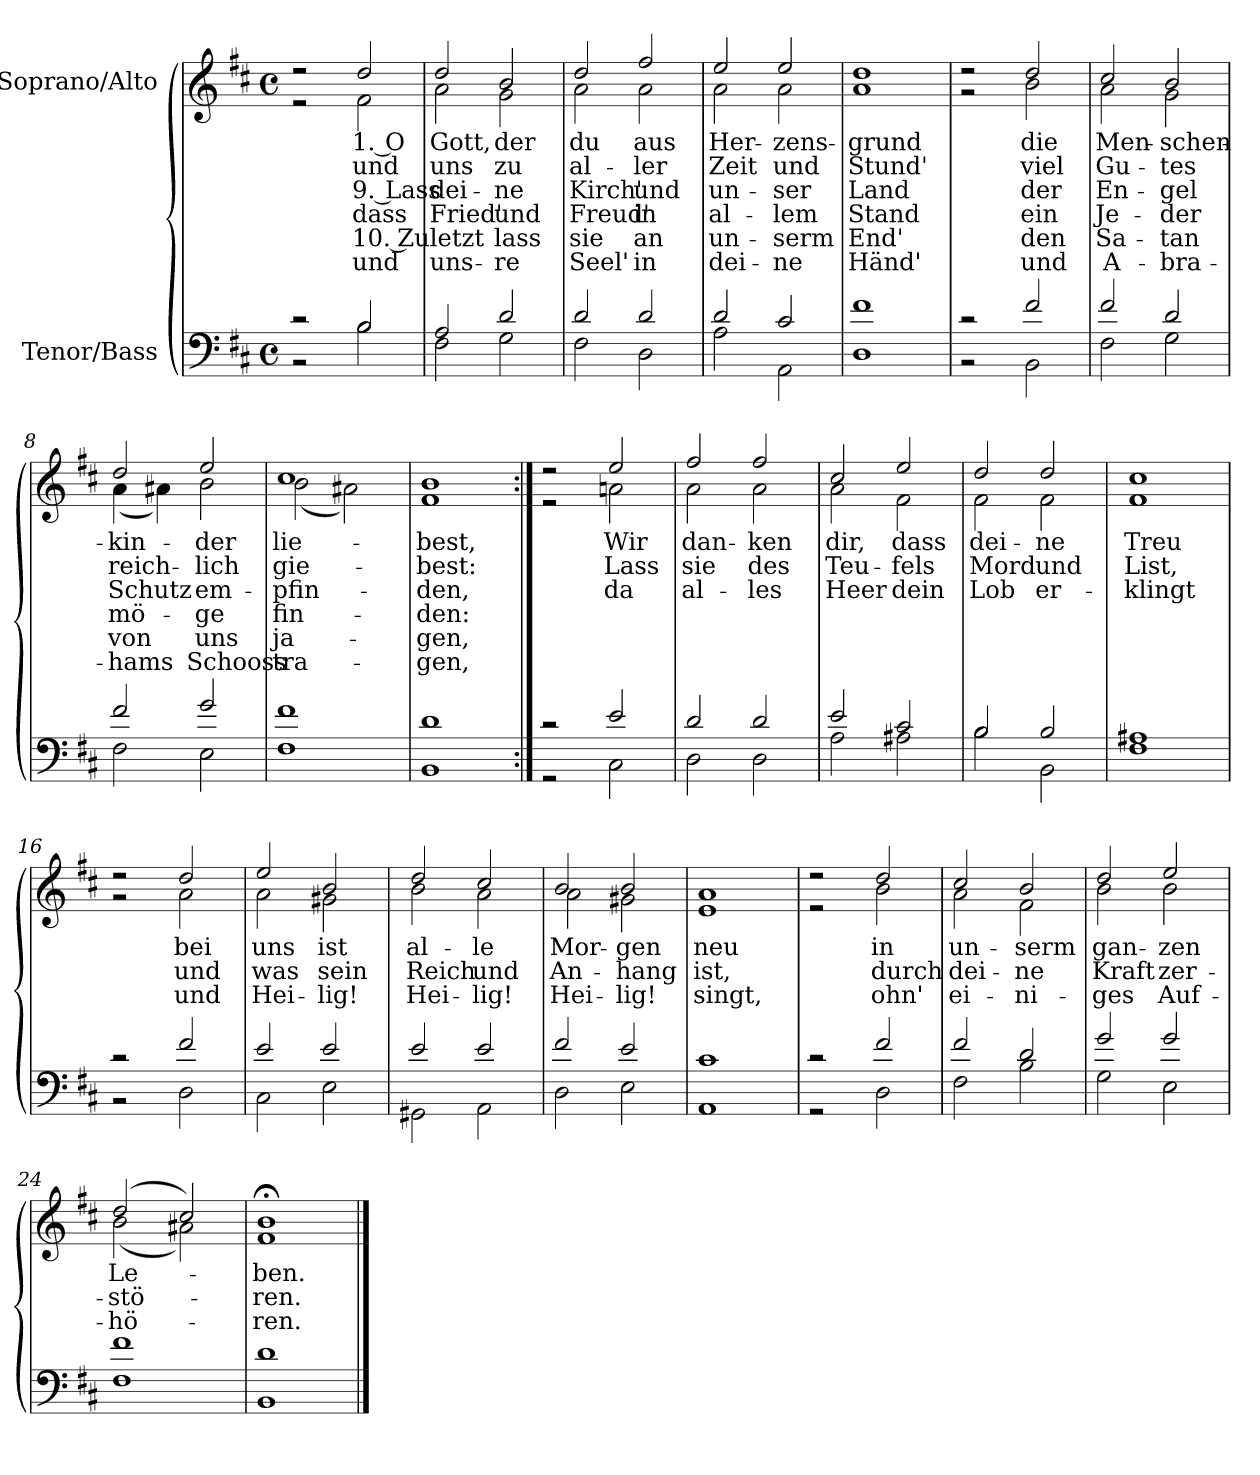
**kern	**kern	**text	**text	**text	**text	**text	**text
*part2	*part1	*part1	*part1	*part1	*part1	*part1	*part1
*staff2	*staff1	*staff1	*staff1	*staff1	*staff1	*staff1	*staff1
*I"Tenor/Bass	*I"Soprano/Alto	*	*	*	*	*	*
*clefF4	*clefG2	*	*	*	*	*	*
*k[f#c#]	*k[f#c#]	*	*	*	*	*	*
*M4/4	*M4/4	*	*	*	*	*	*
*met(c)	*met(c)	*	*	*	*	*	*
=1	=1	=1	=1	=1	=1	=1	=1
*^	*^	*	*	*	*	*	*
2r	2r	2r	2r	.	.	.	.	.	.
!	!	!	!	!LO:LY:b	!LO:LY:b	!LO:LY:b	!LO:LY:b	!LO:LY:b	!LO:LY:b
2B/	2B\	2dd/	2f#\	1. O	und	9. Lass	dass	10. Zu-	und
=2	=2	=2	=2	=2	=2	=2	=2	=2	=2
!	!	!	!	!LO:LY:b	!LO:LY:b	!LO:LY:b	!LO:LY:b	!LO:LY:b	!LO:LY:b
2A/	2F#\	2dd/	2a\	Gott,	uns	dei-	Fried'	-letzt	uns-
!	!	!	!	!LO:LY:b	!LO:LY:b	!LO:LY:b	!LO:LY:b	!LO:LY:b	!LO:LY:b
2d/	2G\	2b/	2g\	der	zu	-ne	und	lass	-re
=3	=3	=3	=3	=3	=3	=3	=3	=3	=3
!	!	!	!	!LO:LY:b	!LO:LY:b	!LO:LY:b	!LO:LY:b	!LO:LY:b	!LO:LY:b
2d/	2F#\	2dd/	2a\	du	al-	Kirch'	Freud'	sie	Seel'
!	!	!	!	!LO:LY:b	!LO:LY:b	!LO:LY:b	!LO:LY:b	!LO:LY:b	!LO:LY:b
2d/	2D\	2ff#/	2a\	aus	-ler	und	in	an	in
=4	=4	=4	=4	=4	=4	=4	=4	=4	=4
!	!	!	!	!LO:LY:b	!LO:LY:b	!LO:LY:b	!LO:LY:b	!LO:LY:b	!LO:LY:b
2d/	2A\	2ee/	2a\	Her-	Zeit	un-	al-	un-	dei-
!	!	!	!	!LO:LY:b	!LO:LY:b	!LO:LY:b	!LO:LY:b	!LO:LY:b	!LO:LY:b
2c#/	2AA\	2ee/	2a\	-zens-	und	-ser	-lem	-serm	-ne
=5	=5	=5	=5	=5	=5	=5	=5	=5	=5
!	!	!	!	!LO:LY:b	!LO:LY:b	!LO:LY:b	!LO:LY:b	!LO:LY:b	!LO:LY:b
1f#	1D	1dd	1a	-grund	Stund'	Land	Stand	End'	Händ'
=6	=6	=6	=6	=6	=6	=6	=6	=6	=6
2r	2r	2r	2r	.	.	.	.	.	.
!	!	!	!	!LO:LY:b	!LO:LY:b	!LO:LY:b	!LO:LY:b	!LO:LY:b	!LO:LY:b
2f#/	2BB\	2dd/	2b\	die	viel	der	ein	den	und
=7	=7	=7	=7	=7	=7	=7	=7	=7	=7
!	!	!	!	!LO:LY:b	!LO:LY:b	!LO:LY:b	!LO:LY:b	!LO:LY:b	!LO:LY:b
2f#/	2F#\	2cc#/	2a\	Men-	Gu-	En-	Je-	Sa-	A-
!	!	!	!	!LO:LY:b	!LO:LY:b	!LO:LY:b	!LO:LY:b	!LO:LY:b	!LO:LY:b
2d/	2G\	2b/	2g\	-schen-	-tes	-gel	-der	-tan	-bra-
=8	=8	=8	=8	=8	=8	=8	=8	=8	=8
!	!	!	!	!LO:LY:b	!LO:LY:b	!LO:LY:b	!LO:LY:b	!LO:LY:b	!LO:LY:b
2f#/	2F#\	2dd/	(4a\	-kin-	reich-	Schutz	mö-	von	-hams
.	.	.	4a#X\)	.	.	.	.	.	.
!	!	!	!	!LO:LY:b	!LO:LY:b	!LO:LY:b	!LO:LY:b	!LO:LY:b	!LO:LY:b
2g/	2E\	2ee/	2b\	-der	-lich	em-	-ge	uns	Schooss
=9	=9	=9	=9	=9	=9	=9	=9	=9	=9
!	!	!	!	!LO:LY:b	!LO:LY:b	!LO:LY:b	!LO:LY:b	!LO:LY:b	!LO:LY:b
1f#	1F#	1cc#	(2b\	lie-	gie-	-pfin-	fin-	ja-	tra-
.	.	.	2a#X\)	.	.	.	.	.	.
=10	=10	=10	=10	=10	=10	=10	=10	=10	=10
!	!	!	!	!LO:LY:b	!LO:LY:b	!LO:LY:b	!LO:LY:b	!LO:LY:b	!LO:LY:b
1d	1BB	1b	1f#	-best,	-best:	-den,	-den:	-gen,	-gen,
=11:|!	=11:|!	=11:|!	=11:|!	=11:|!	=11:|!	=11:|!	=11:|!	=11:|!	=11:|!
2r	2r	2r	2r	.	.	.	.	.	.
!	!	!	!	!LO:LY:b	!LO:LY:b	!LO:LY:b	!	!	!
2e/	2C#\	2ee/	2an\	Wir	Lass	da	.	.	.
=12	=12	=12	=12	=12	=12	=12	=12	=12	=12
!	!	!	!	!LO:LY:b	!LO:LY:b	!LO:LY:b	!	!	!
2d/	2D\	2ff#/	2a\	dan-	sie	al-	.	.	.
!	!	!	!	!LO:LY:b	!LO:LY:b	!LO:LY:b	!	!	!
2d/	2D\	2ff#/	2a\	-ken	des	-les	.	.	.
!!LO:LB:g=z	!!
=13	=13	=13	=13	=13	=13	=13	=13	=13	=13
!	!	!	!	!LO:LY:b	!LO:LY:b	!LO:LY:b	!	!	!
2e/	2A\	2cc#/	2a\	dir,	Teu-	Heer	.	.	.
!	!	!	!	!LO:LY:b	!LO:LY:b	!LO:LY:b	!	!	!
2c#/	2A#X\	2ee/	2f#\	dass	-fels	dein	.	.	.
=14	=14	=14	=14	=14	=14	=14	=14	=14	=14
!	!	!	!	!LO:LY:b	!LO:LY:b	!LO:LY:b	!	!	!
2B/	2B\	2dd/	2f#\	dei-	Mord	Lob	.	.	.
!	!	!	!	!LO:LY:b	!LO:LY:b	!LO:LY:b	!	!	!
2B/	2BB\	2dd/	2f#\	-ne	und	er-	.	.	.
=15	=15	=15	=15	=15	=15	=15	=15	=15	=15
!	!	!	!	!LO:LY:b	!LO:LY:b	!LO:LY:b	!	!	!
1A#X	1F#	1cc#	1f#	Treu	List,	-klingt	.	.	.
=16	=16	=16	=16	=16	=16	=16	=16	=16	=16
2r	2r	2r	2r	.	.	.	.	.	.
!	!	!	!	!LO:LY:b	!LO:LY:b	!LO:LY:b	!	!	!
2f#/	2D\	2dd/	2a\	bei	und	und	.	.	.
=17	=17	=17	=17	=17	=17	=17	=17	=17	=17
!	!	!	!	!LO:LY:b	!LO:LY:b	!LO:LY:b	!	!	!
2e/	2C#\	2ee/	2a\	uns	was	Hei-	.	.	.
!	!	!	!	!LO:LY:b	!LO:LY:b	!LO:LY:b	!	!	!
2e/	2E\	2b/	2g#X\	ist	sein	-lig!	.	.	.
=18	=18	=18	=18	=18	=18	=18	=18	=18	=18
!	!	!	!	!LO:LY:b	!LO:LY:b	!LO:LY:b	!	!	!
2e/	2GG#X\	2dd/	2b\	al-	Reich	Hei-	.	.	.
!	!	!	!	!LO:LY:b	!LO:LY:b	!LO:LY:b	!	!	!
2e/	2AA\	2cc#/	2a\	-le	und	-lig!	.	.	.
!!LO:LB:g=z	!!
=19	=19	=19	=19	=19	=19	=19	=19	=19	=19
!	!	!	!	!LO:LY:b	!LO:LY:b	!LO:LY:b	!	!	!
2f#/	2D\	2b/	2a\	Mor-	An-	Hei-	.	.	.
!	!	!	!	!LO:LY:b	!LO:LY:b	!LO:LY:b	!	!	!
2e/	2E\	2b/	2g#X\	-gen	-hang	-lig!	.	.	.
=20	=20	=20	=20	=20	=20	=20	=20	=20	=20
!	!	!	!	!LO:LY:b	!LO:LY:b	!LO:LY:b	!	!	!
1c#	1AA	1a	1e	neu	ist,	singt,	.	.	.
=21	=21	=21	=21	=21	=21	=21	=21	=21	=21
2r	2r	2r	2r	.	.	.	.	.	.
!	!	!	!	!LO:LY:b	!LO:LY:b	!LO:LY:b	!	!	!
2f#/	2D\	2dd/	2b\	in	durch	ohn'	.	.	.
=22	=22	=22	=22	=22	=22	=22	=22	=22	=22
!	!	!	!	!LO:LY:b	!LO:LY:b	!LO:LY:b	!	!	!
2f#/	2F#\	2cc#/	2a\	un-	dei-	ei-	.	.	.
!	!	!	!	!LO:LY:b	!LO:LY:b	!LO:LY:b	!	!	!
2d/	2B\	2b/	2f#\	-serm	-ne	-ni-	.	.	.
=23	=23	=23	=23	=23	=23	=23	=23	=23	=23
!	!	!	!	!LO:LY:b	!LO:LY:b	!LO:LY:b	!	!	!
2g/	2G\	2dd/	2b\	gan-	Kraft	-ges	.	.	.
!	!	!	!	!LO:LY:b	!LO:LY:b	!LO:LY:b	!	!	!
2g/	2E\	2ee/	2b\	-zen	zer-	Auf-	.	.	.
=24	=24	=24	=24	=24	=24	=24	=24	=24	=24
!	!	!	!	!LO:LY:b	!LO:LY:b	!LO:LY:b	!	!	!
1f#	1F#	(2dd/	(2b\	Le-	-stö-	-hö-	.	.	.
.	.	2cc#/)	2a#X\)	.	.	.	.	.	.
=25	=25	=25	=25	=25	=25	=25	=25	=25	=25
!	!	!	!	!LO:LY:b	!LO:LY:b	!LO:LY:b	!	!	!
1d	1BB	1b;<	1f#	-ben.	-ren.	-ren.	.	.	.
*v	*v	*	*	*	*	*	*	*	*
*	*v	*v	*	*	*	*	*	*
==	==	==	==	==	==	==	==
*-	*-	*-	*-	*-	*-	*-	*-
